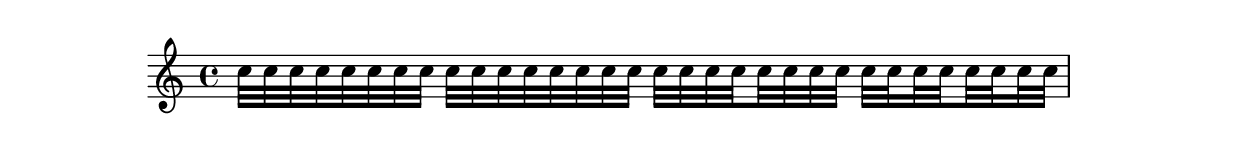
% Do not edit this file; it is automatically
% generated from Documentation/snippets/new
% This file is in the public domain.
%% Note: this file works from version 2.13.29
\version "2.13.36"

\header {
%% Translation of GIT committish: 190a067275167c6dc9dd0afef683d14d392b7033

  texidoces = "

Las barras de semicorchea, o de figuras más breves, no se subdividen
de forma predeterminada.  Esto es, las tres (o más) barras se amplían
sin romperse sobre grupos completos de notas.  Este comportamiento se
puede modificar para subdividir las barras en subgrupos mediante el
establecimiento de la propiedad @code{subdivideBeams}.  Cuando está
activada, las barras se subdividen a intervalos definidos por el valor
actual de @code{baseMoment} mediante la reducción de las barras
repetidas a una sola entre los subgrupos.  Observe que el valor
predeterminado de @code{baseMoment} es uno más que el denominador del
tipo de compás actual, si no se fija explícitamente.  Se debe ajustar
a una fracción que da la duración del subgrupo de barras utilizando la
función @code{ly:make-moment}, como se ve en este fragmento de código.
Asimismo, cuando se modifica @code{baseMoment}, se debería cambiar
también @code{beatStructure} para que corresponda al @code{baseMoment}
nuevo:

"
  doctitlees = "Subdivisión de barras"

%% Translation of GIT committish: 190a067275167c6dc9dd0afef683d14d392b7033
  texidocfr = "
Les ligatures d'une succession de notes de durée inférieure à la croche
ne sont pas subdivisées par défaut.  Autrement dit, tous les traits de
ligature ( deux ou plus) seront continus.  Ce comportement peut être
modifié afin de diviser la ligature en sous-groupes grâce à la propriété
@code{subdivideBeams}.  Lorsqu'elle est activée, les ligatures seront
subdivisées selon un intervalle défini par @code{baseMoment}@tie{}; il n'y
aura alors plus qu'un seul trait de ligature entre chaque sous-groupe.
Par défaut, @code{baseMoment} fixe la valeur de référence par rapport à
la métrique en vigueur.  Il faudra donc lui fournir, à l'aide de la
fonction @code{ly:make-moment}, une fraction correspondant à la durée du
sous-groupe désiré comme dans l'exemple ci-dessous.  Gardez à l'esprit
que, si vous venez à modifier @code{baseMoment}, vous devrez
probablement adapter @code{beatStrusture} afin qu'il reste en adéquation
avec les nouvelles valeurs de @code{baseMoment}.

"
  doctitlefr = "Subdivision des ligatures"

  lsrtags = "rhythms"

  texidoc = "
The beams of consecutive 16th (or shorter) notes are, by default, not
subdivided.  That is, the three (or more) beams stretch unbroken over
entire groups of notes.  This behavior can be modified to subdivide
the beams into sub-groups by setting the property
@code{subdivideBeams}. When set, multiple beams will be subdivided at
intervals defined by the current value of @code{baseMoment} by reducing
the multiple beams to just one beam between the sub-groups. Note that
@code{baseMoment} defaults to one over the denominator of the current
time signature if not set explicitly. It must be set to a fraction
giving the duration of the beam sub-group using the
@code{ly:make-moment} function, as shown in this snippet. Also, when
@code{baseMoment} is changed, @code{beatStructure} should also be changed
to match the new @code{baseMoment}:

"
  doctitle = "Subdividing beams"
} % begin verbatim


\relative c'' {
  c32[ c c c c c c c]
  \set subdivideBeams = ##t
  c32[ c c c c c c c]

  % Set beam sub-group length to an eighth note
  \set baseMoment = #(ly:make-moment 1 8)
  \set beatStructure = #'(2 2 2 2)
  c32[ c c c c c c c]

  % Set beam sub-group length to a sixteenth note
  \set baseMoment = #(ly:make-moment 1 16)
  \set beatStructure = #'(4 4 4 4)
  c32[ c c c c c c c]
}

